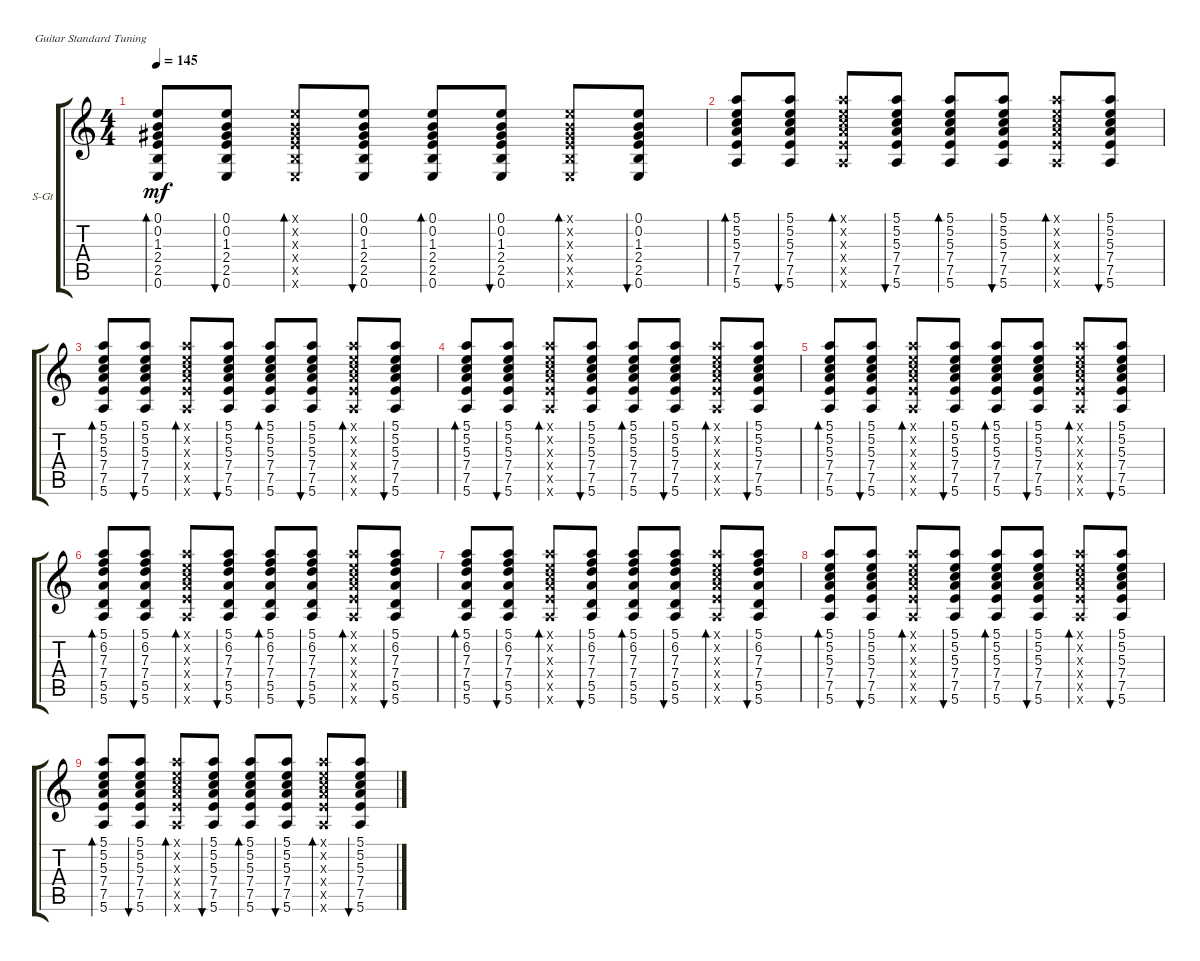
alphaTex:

\defaultSystemsLayout 4
\bracketExtendMode groupsimilarinstruments
\firstSystemTrackNameOrientation horizontal
\otherSystemsTrackNameOrientation horizontal
\track ("В. Бутусов (гитара)" "S-Gt") {instrument acousticguitarsteel}
\staff {score tabs}
\tuning (E4 B3 G3 D3 A2 E2)
\ts (4 4)
\tempo 145
\clef g2
\ks c
(0.6 2.5 2.4 1.3 0.2 0.1).8{bd 44 dy mf} (0.6 2.5 2.4 1.3 0.2 0.1).8{bu 44} (0.6{x} 2.5{x} 2.4{x} 1.3{x} 0.2{x} 0.1{x}).8{bd 44} (0.6 2.5 2.4 1.3 0.2 0.1).8{bu 44} (0.6 2.5 2.4 1.3 0.2 0.1).8{bd 44} (0.6 2.5 2.4 1.3 0.2 0.1).8{bu 44} (0.6{x} 2.5{x} 2.4{x} 1.3{x} 0.2{x} 0.1{x}).8{bd 44} (0.6 2.5 2.4 1.3 0.2 0.1).8{bu 44} |
(5.6 7.5 7.4 5.3 5.2 5.1).8{bd 46} (5.6 7.5 7.4 5.3 5.2 5.1).8{bu 45} (5.6{x} 7.5{x} 7.4{x} 5.3{x} 5.2{x} 5.1{x}).8{bd 46} (5.6 7.5 7.4 5.3 5.2 5.1).8{bu 45} (5.6 7.5 7.4 5.3 5.2 5.1).8{bd 46} (5.6 7.5 7.4 5.3 5.2 5.1).8{bu 45} (5.6{x} 7.5{x} 7.4{x} 5.3{x} 5.2{x} 5.1{x}).8{bd 46} (5.6 7.5 7.4 5.3 5.2 5.1).8{bu 45} |
(5.6 7.5 7.4 5.3 5.2 5.1).8{bd 46} (5.6 7.5 7.4 5.3 5.2 5.1).8{bu 45} (5.6{x} 7.5{x} 7.4{x} 5.3{x} 5.2{x} 5.1{x}).8{bd 46} (5.6 7.5 7.4 5.3 5.2 5.1).8{bu 45} (5.6 7.5 7.4 5.3 5.2 5.1).8{bd 46} (5.6 7.5 7.4 5.3 5.2 5.1).8{bu 45} (5.6{x} 7.5{x} 7.4{x} 5.3{x} 5.2{x} 5.1{x}).8{bd 46} (5.6 7.5 7.4 5.3 5.2 5.1).8{bu 45} |
(5.6 7.5 7.4 5.3 5.2 5.1).8{bd 46} (5.6 7.5 7.4 5.3 5.2 5.1).8{bu 45} (5.6{x} 7.5{x} 7.4{x} 5.3{x} 5.2{x} 5.1{x}).8{bd 46} (5.6 7.5 7.4 5.3 5.2 5.1).8{bu 45} (5.6 7.5 7.4 5.3 5.2 5.1).8{bd 46} (5.6 7.5 7.4 5.3 5.2 5.1).8{bu 45} (5.6{x} 7.5{x} 7.4{x} 5.3{x} 5.2{x} 5.1{x}).8{bd 46} (5.6 7.5 7.4 5.3 5.2 5.1).8{bu 45} |
(5.6 7.5 7.4 5.3 5.2 5.1).8{bd 46} (5.6 7.5 7.4 5.3 5.2 5.1).8{bu 45} (5.6{x} 7.5{x} 7.4{x} 5.3{x} 5.2{x} 5.1{x}).8{bd 46} (5.6 7.5 7.4 5.3 5.2 5.1).8{bu 45} (5.6 7.5 7.4 5.3 5.2 5.1).8{bd 46} (5.6 7.5 7.4 5.3 5.2 5.1).8{bu 45} (5.6{x} 7.5{x} 7.4{x} 5.3{x} 5.2{x} 5.1{x}).8{bd 46} (5.6 7.5 7.4 5.3 5.2 5.1).8{bu 45} |
(5.6 5.5 7.4 7.3 6.2 5.1).8{bd 46} (5.6 5.5 7.4 7.3 6.2 5.1).8{bu 45} (5.6{x} 7.5{x} 7.4{x} 5.3{x} 5.2{x} 5.1{x}).8{bd 46} (5.6 5.5 7.4 7.3 6.2 5.1).8{bu 45} (5.6 5.5 7.4 7.3 6.2 5.1).8{bd 46} (5.6 5.5 7.4 7.3 6.2 5.1).8{bu 45} (5.6{x} 7.5{x} 7.4{x} 5.3{x} 5.2{x} 5.1{x}).8{bd 46} (5.6 5.5 7.4 7.3 6.2 5.1).8{bu 45} |
(5.6 5.5 7.4 7.3 6.2 5.1).8{bd 46} (5.6 5.5 7.4 7.3 6.2 5.1).8{bu 45} (5.6{x} 7.5{x} 7.4{x} 5.3{x} 5.2{x} 5.1{x}).8{bd 46} (5.6 5.5 7.4 7.3 6.2 5.1).8{bu 45} (5.6 5.5 7.4 7.3 6.2 5.1).8{bd 46} (5.6 5.5 7.4 7.3 6.2 5.1).8{bu 45} (5.6{x} 7.5{x} 7.4{x} 5.3{x} 5.2{x} 5.1{x}).8{bd 46} (5.6 5.5 7.4 7.3 6.2 5.1).8{bu 45} |
(5.6 7.5 7.4 5.3 5.2 5.1).8{bd 46} (5.6 7.5 7.4 5.3 5.2 5.1).8{bu 45} (5.6{x} 7.5{x} 7.4{x} 5.3{x} 5.2{x} 5.1{x}).8{bd 46} (5.6 7.5 7.4 5.3 5.2 5.1).8{bu 45} (5.6 7.5 7.4 5.3 5.2 5.1).8{bd 46} (5.6 7.5 7.4 5.3 5.2 5.1).8{bu 45} (5.6{x} 7.5{x} 7.4{x} 5.3{x} 5.2{x} 5.1{x}).8{bd 46} (5.6 7.5 7.4 5.3 5.2 5.1).8{bu 45} |
(5.6 7.5 7.4 5.3 5.2 5.1).8{bd 46} (5.6 7.5 7.4 5.3 5.2 5.1).8{bu 45} (5.6{x} 7.5{x} 7.4{x} 5.3{x} 5.2{x} 5.1{x}).8{bd 46} (5.6 7.5 7.4 5.3 5.2 5.1).8{bu 45} (5.6 7.5 7.4 5.3 5.2 5.1).8{bd 46} (5.6 7.5 7.4 5.3 5.2 5.1).8{bu 45} (5.6{x} 7.5{x} 7.4{x} 5.3{x} 5.2{x} 5.1{x}).8{bd 46} (5.6 7.5 7.4 5.3 5.2 5.1).8{bu 45}
